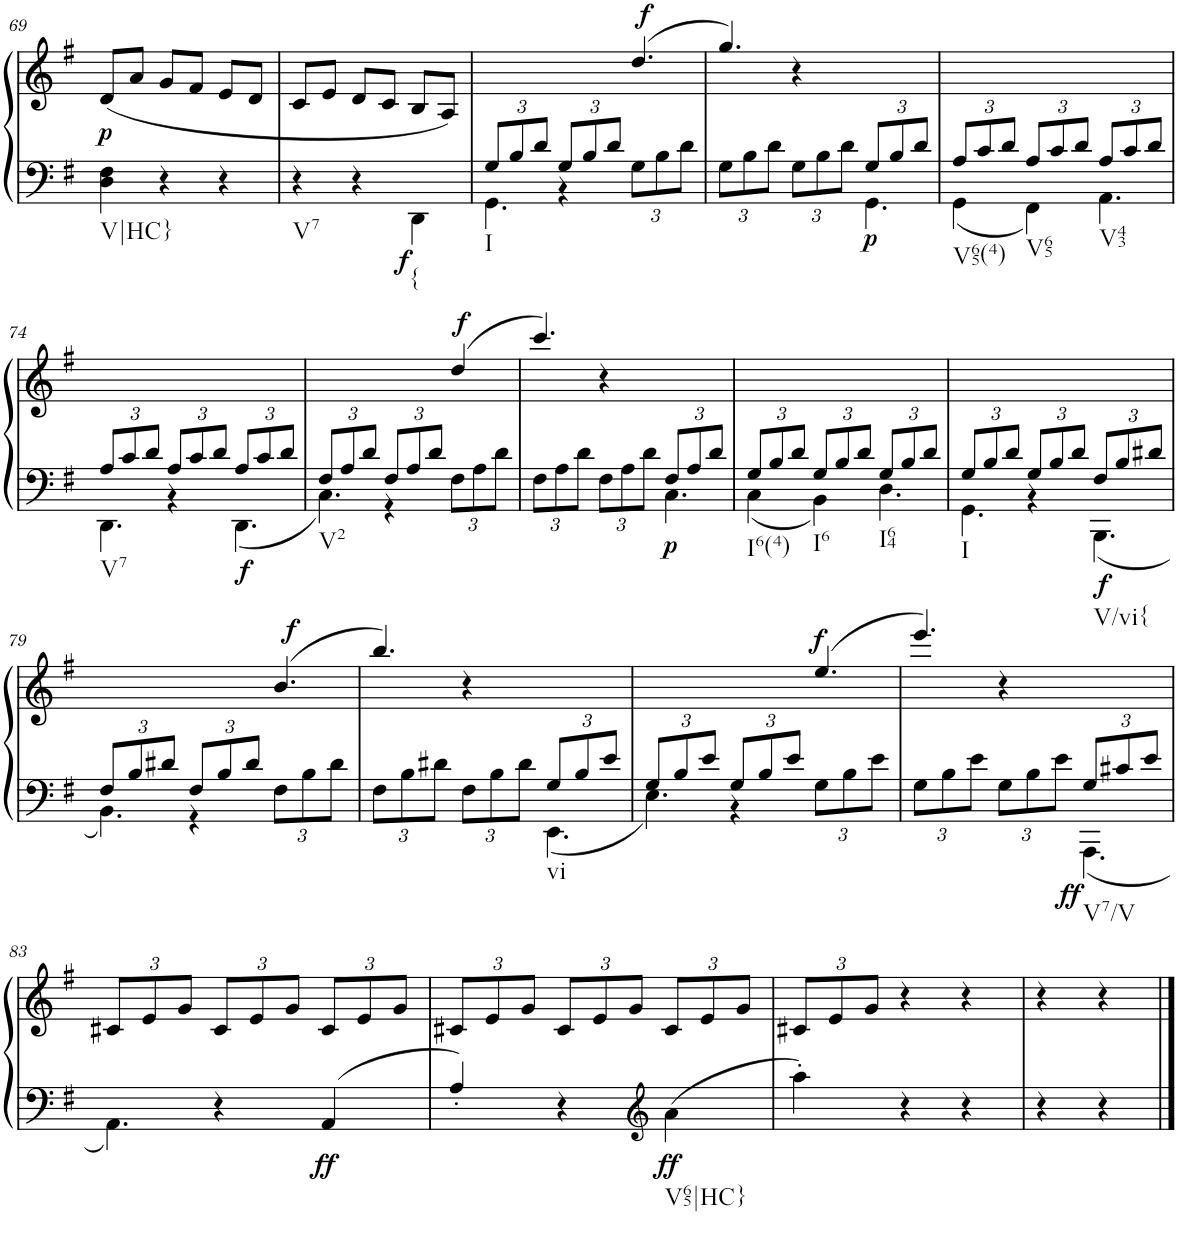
**kern	**kern	**dynam
*part1	*part1	*part1
*staff2	*staff1	*staff1/2
*I"Piano	*	*
*I'Pno.	*	*
!!LO:PB:g=z
*clefF4	*clefG2	*
*k[f#]	*k[f#]	*
*M3/4	*M3/4	*
=69	=69	=69
!LO:TX:b:t=V|HC}	!	!
!	!	!LO:DY:b
4D\ 4F#\	(<8d/L	p
.	8a/J	.
4r	8g/L	.
.	8f#/J	.
4r	8e/L	.
.	8d/J	.
=70	=70	=70
*^	*	*
!LO:TX:b:t=V7	!	!	!
4r	2ryy	8c/L	.
.	.	8e/J	.
4r	.	8d/L	.
.	.	8c/J	.
!LO:TX:b:t={	!	!	!
!	!	!	!LO:DY:b=2
4ryy	4DD\	8B/L	f
.	.	8A/J)	.
=71	=71	=71	=71
*Xbrackettup	*	*	*
*	*	*^	*
!LO:TX:b:t=I	!	!	!	!
12G/L	6.GG\	4ryy	3..ryy	.
12B/	.	.	.	.
12d/J	.	.	.	.
12G/L	4r	4ryy	.	.
12B/	.	.	.	.
12d/J	.	.	.	.
12G\L	4ryy	(>6.dd/	.	.
!	!	!	!	!LO:DY:a
12B\	.	.	6ryy	f
12d\J	.	.	.	.
*	*	*v	*v	*
=72	=72	=72	=72
12G\L	6.ryy	6.gg/)	.
12B\	.	.	.
12d\J	.	.	.
12G\L	4ryy	4r	.
12B\	.	.	.
12d\J	.	.	.
!	!	!	!LO:DY:b=2
12G/L	6.GG\	6.ryy	p
12B/	.	.	.
12d/J	.	.	.
=73	=73	=73	=73
!LO:TX:b:t=V65(4)	!	!	!
12A/L	4GG\	2.ryy	.
12c/	.	.	.
12d/J	.	.	.
!LO:TX:b:t=V65	!	!	!
12A/L	4FF#\	.	.
12c/	.	.	.
12d/J	.	.	.
!LO:TX:b:t=V43	!	!	!
12A/L	6.AA\	.	.
12c/	.	.	.
12d/J	.	.	.
!!LO:LB:g=z
=74	=74	=74	=74
!LO:TX:b:t=V7	!	!	!
12A/L	6.DD\	2.ryy	.
12c/	.	.	.
12d/J	.	.	.
12A/L	4r	.	.
12c/	.	.	.
12d/J	.	.	.
!	!	!	!LO:DY:b=2
12A/L	6.DD\	.	f
12c/	.	.	.
12d/J	.	.	.
=75	=75	=75	=75
*	*	*^	*
!LO:TX:b:t=V2	!	!	!	!
12F#/L	6.C\	4ryy	3..ryy	.
12A/	.	.	.	.
12d/J	.	.	.	.
12F#/L	4r	4ryy	.	.
12A/	.	.	.	.
12d/J	.	.	.	.
12F#\L	4ryy	(>4dd/	.	.
!	!	!	!	!LO:DY:a
12A\	.	.	6ryy	f
12d\J	.	.	.	.
*	*	*v	*v	*
=76	=76	=76	=76
12F#\L	6.ryy	6.ccc/)	.
12A\	.	.	.
12d\J	.	.	.
12F#\L	4ryy	4r	.
12A\	.	.	.
12d\J	.	.	.
!	!	!	!LO:DY:b=2
12F#/L	6.C\	6.ryy	p
12A/	.	.	.
12d/J	.	.	.
=77	=77	=77	=77
!LO:TX:b:t=I6(4)	!	!	!
12G/L	4C\	2.ryy	.
12B/	.	.	.
12d/J	.	.	.
!LO:TX:b:t=I6	!	!	!
12G/L	4BB\	.	.
12B/	.	.	.
12d/J	.	.	.
!LO:TX:b:t=I64	!	!	!
12G/L	6.D\	.	.
12B/	.	.	.
12d/J	.	.	.
=78	=78	=78	=78
!LO:TX:b:t=I	!	!	!
12G/L	6.GG\	2.ryy	.
12B/	.	.	.
12d/J	.	.	.
12G/L	4r	.	.
12B/	.	.	.
12d/J	.	.	.
!LO:TX:b:t=V/vi{	!	!	!
!	!	!	!LO:DY:b=2
12F#/L	6.BBB\	.	f
12B/	.	.	.
12d#X/J	.	.	.
!!LO:LB:g=z
=79	=79	=79	=79
*	*	*^	*
12F#/L	6.BB\	4ryy	3..ryy	.
12B/	.	.	.	.
12d#X/J	.	.	.	.
12F#/L	4r	4ryy	.	.
12B/	.	.	.	.
12d#/J	.	.	.	.
12F#\L	4ryy	(>6.b/	.	.
!	!	!	!	!LO:DY:a
12B\	.	.	6ryy	f
12d#\J	.	.	.	.
*	*	*v	*v	*
=80	=80	=80	=80
12F#\L	6.ryy	6.bb/)	.
12B\	.	.	.
12d#X\J	.	.	.
12F#\L	4ryy	4r	.
12B\	.	.	.
12d#\J	.	.	.
!LO:TX:b:t=vi	!	!	!
12G/L	6.EE\	6.ryy	.
12B/	.	.	.
12e/J	.	.	.
=81	=81	=81	=81
12G/L	6.E\	4ryy	.
12B/	.	.	.
12e/J	.	.	.
12G/L	4r	4ryy	.
12B/	.	.	.
12e/J	.	.	.
!	!	!	!LO:DY:a
12G\L	4ryy	(>6.ee/	f
12B\	.	.	.
12e\J	.	.	.
=82	=82	=82	=82
12G\L	6.ryy	6.eee/)	.
12B\	.	.	.
12e\J	.	.	.
12G\L	4ryy	4r	.
12B\	.	.	.
!	!	!	!LO:DY:b=2
12e\J	.	.	ff
!LO:TX:b:t=V7/V	!	!	!
12G/L	6.AAA\	6.ryy	.
12c#X/	.	.	.
12e/J	.	.	.
*v	*v	*	*
!!LO:LB:g=z
=83	=83	=83
*	*Xbrackettup	*
6.AA\	12c#X/L	.
.	12e/	.
.	12g/J	.
4r	12c#/L	.
.	12e/	.
.	12g/J	.
!	!	!LO:DY:b=2
4AA/	12c#/L	ff
.	12e/	.
.	12g/J	.
=84	=84	=84
4A'</	12c#X/L	.
.	12e/	.
.	12g/J	.
4r	12c#/L	.
.	12e/	.
.	12g/J	.
*clefG2	*	*
!LO:TX:b:t=V65|HC}	!	!
!	!	!LO:DY:b=2
4a\	12c#/L	ff
.	12e/	.
.	12g/J	.
=85	=85	=85
4aa'\	12c#X/L	.
.	12e/	.
.	12g/J	.
4r	4r	.
4r	4r	.
=86	=86	=86
4r	4r	.
4r	4r	.
==	==	==
*-	*-	*-
